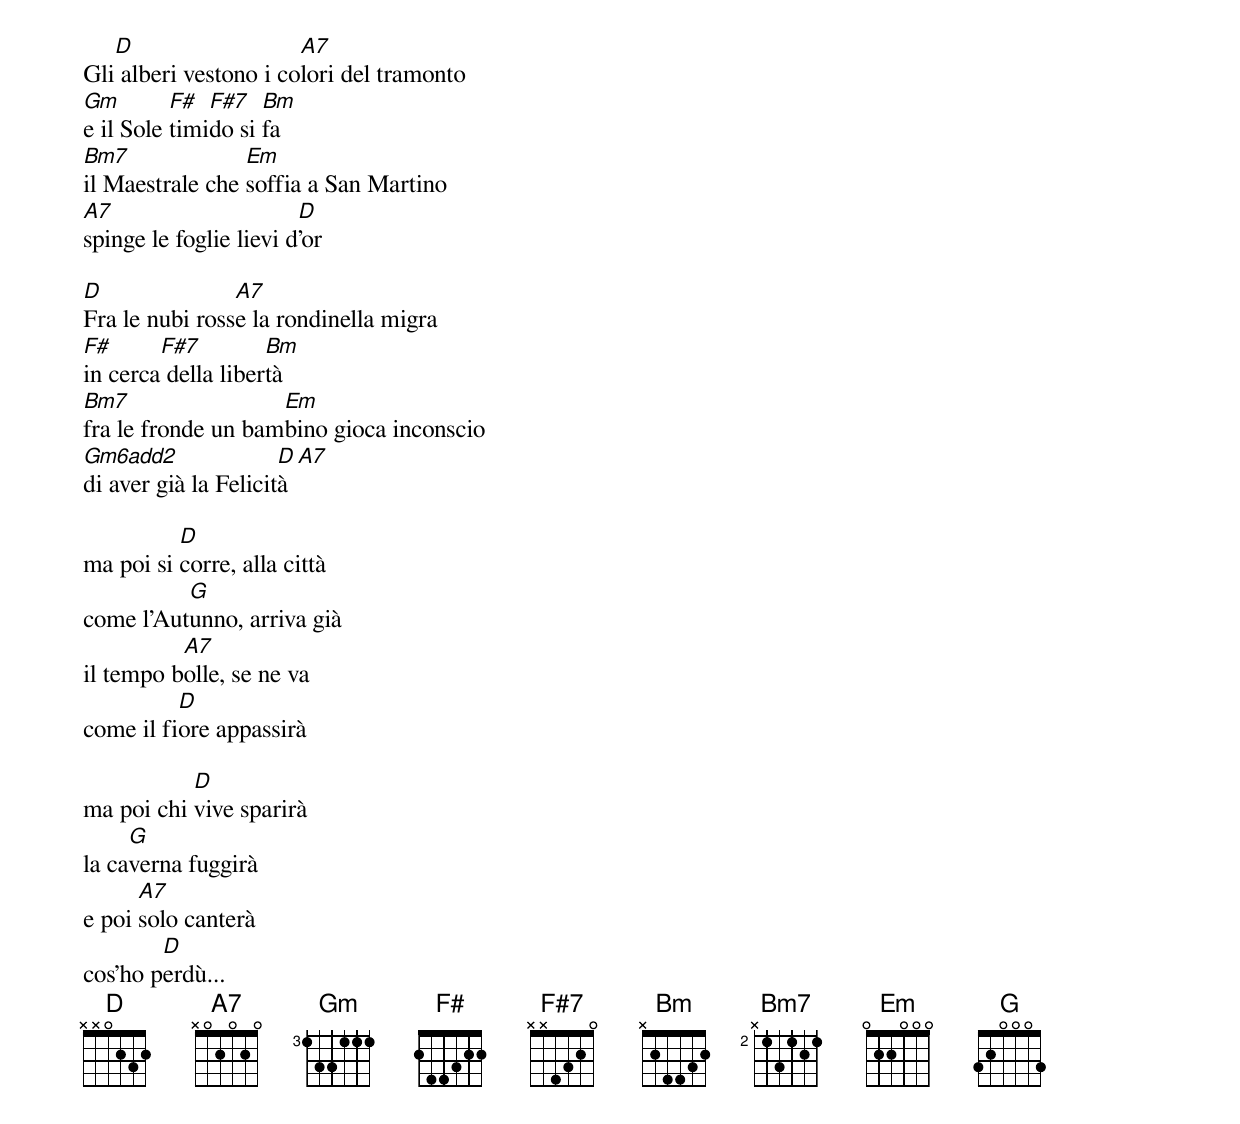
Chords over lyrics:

   D                   A7
Gli alberi vestono i colori del tramonto
Gm 	  F#  F#7   Bm
e il Sole timido si fa
Bm7              Em
il Maestrale che soffia a San Martino
A7                      D
spinge le foglie lievi d'or

D               A7
Fra le nubi rosse la rondinella migra
F#      F#7         Bm
in cerca della libertà
Bm7                 Em
fra le fronde un bambino gioca inconscio
Gm6add2               D    A7
di aver già la Felicità

          D
ma poi si corre, alla città
          G
come l'Autunno, arriva già
          A7
il tempo bolle, se ne va
          D
come il fiore appassirà

           D
ma poi chi vive sparirà
     G
la caverna fuggirà
      A7
e poi solo canterà
        D
cos'ho perdù...
